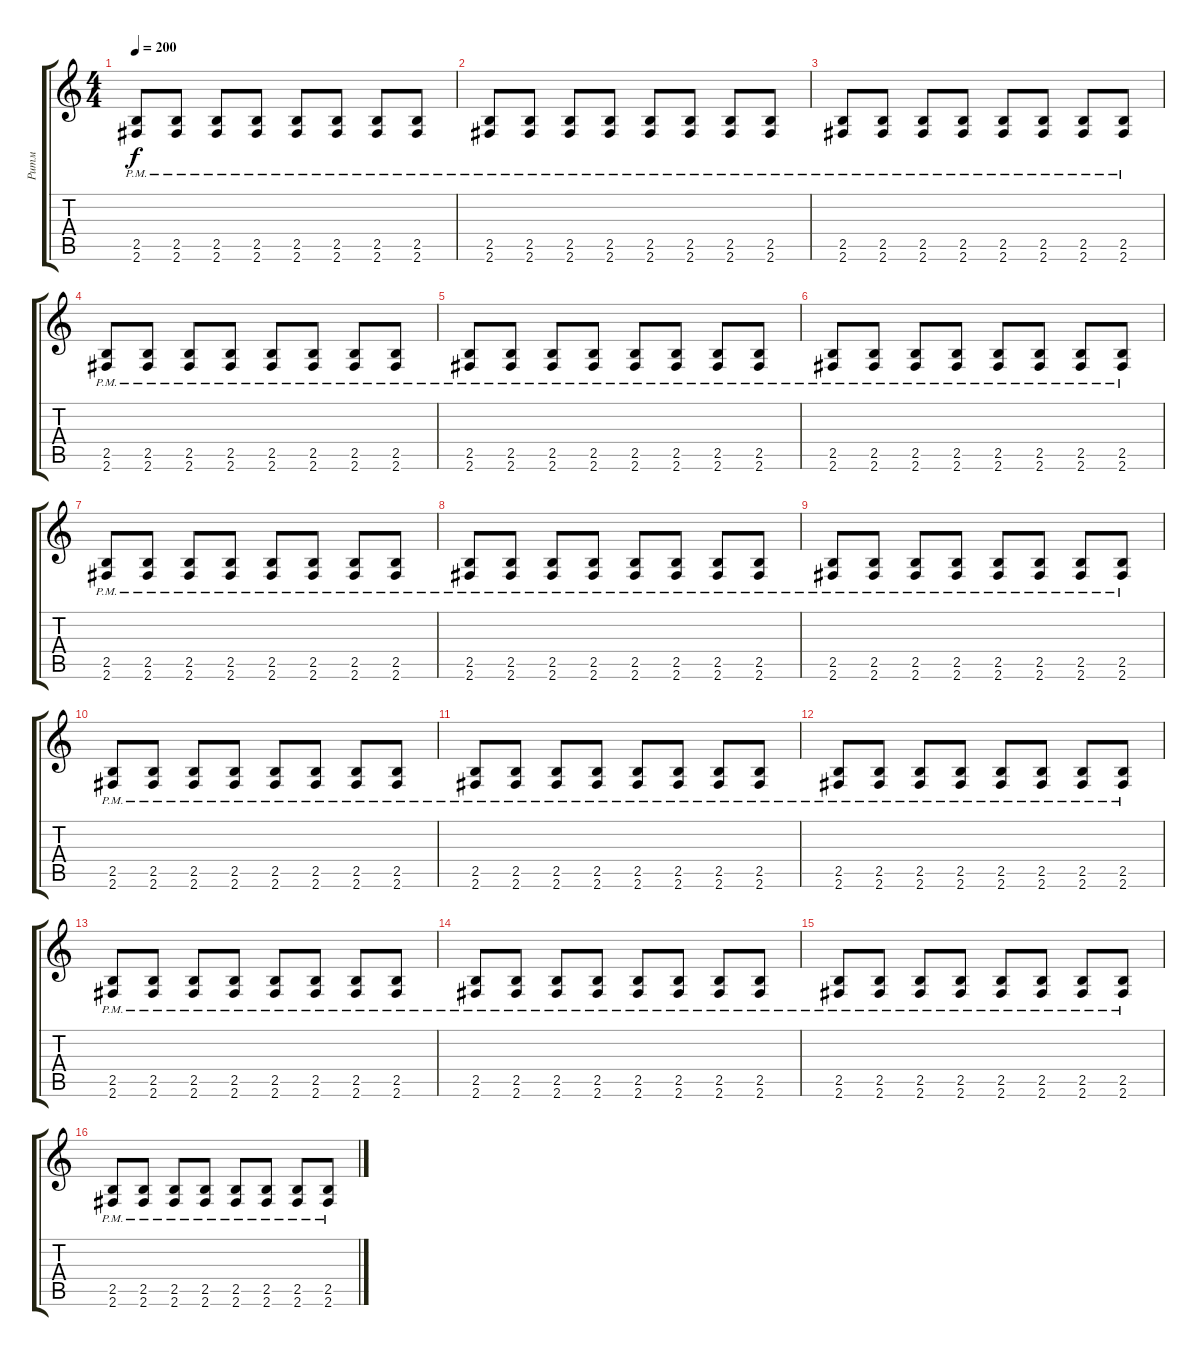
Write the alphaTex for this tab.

\track ("Ритм" "Ритм") {instrument distortionguitar}
\staff {score tabs}
\tuning (E4 B3 G3 D3 A2 E2) {hide}
\ts (4 4)
\tempo 200
\clef g2
\ks c
(2.5{pm} 2.6{pm}).8{dy f} (2.5{pm} 2.6{pm}).8 (2.5{pm} 2.6{pm}).8 (2.5{pm} 2.6{pm}).8 (2.5{pm} 2.6{pm}).8 (2.5{pm} 2.6{pm}).8 (2.5{pm} 2.6{pm}).8 (2.5{pm} 2.6{pm}).8 |
(2.5{pm} 2.6{pm}).8 (2.5{pm} 2.6{pm}).8 (2.5{pm} 2.6{pm}).8 (2.5{pm} 2.6{pm}).8 (2.5{pm} 2.6{pm}).8 (2.5{pm} 2.6{pm}).8 (2.5{pm} 2.6{pm}).8 (2.5{pm} 2.6{pm}).8 |
(2.5{pm} 2.6{pm}).8 (2.5{pm} 2.6{pm}).8 (2.5{pm} 2.6{pm}).8 (2.5{pm} 2.6{pm}).8 (2.5{pm} 2.6{pm}).8 (2.5{pm} 2.6{pm}).8 (2.5{pm} 2.6{pm}).8 (2.5{pm} 2.6{pm}).8 |
(2.5{pm} 2.6{pm}).8 (2.5{pm} 2.6{pm}).8 (2.5{pm} 2.6{pm}).8 (2.5{pm} 2.6{pm}).8 (2.5{pm} 2.6{pm}).8 (2.5{pm} 2.6{pm}).8 (2.5{pm} 2.6{pm}).8 (2.5{pm} 2.6{pm}).8 |
(2.5{pm} 2.6{pm}).8 (2.5{pm} 2.6{pm}).8 (2.5{pm} 2.6{pm}).8 (2.5{pm} 2.6{pm}).8 (2.5{pm} 2.6{pm}).8 (2.5{pm} 2.6{pm}).8 (2.5{pm} 2.6{pm}).8 (2.5{pm} 2.6{pm}).8 |
(2.5{pm} 2.6{pm}).8 (2.5{pm} 2.6{pm}).8 (2.5{pm} 2.6{pm}).8 (2.5{pm} 2.6{pm}).8 (2.5{pm} 2.6{pm}).8 (2.5{pm} 2.6{pm}).8 (2.5{pm} 2.6{pm}).8 (2.5{pm} 2.6{pm}).8 |
(2.5{pm} 2.6{pm}).8 (2.5{pm} 2.6{pm}).8 (2.5{pm} 2.6{pm}).8 (2.5{pm} 2.6{pm}).8 (2.5{pm} 2.6{pm}).8 (2.5{pm} 2.6{pm}).8 (2.5{pm} 2.6{pm}).8 (2.5{pm} 2.6{pm}).8 |
(2.5{pm} 2.6{pm}).8 (2.5{pm} 2.6{pm}).8 (2.5{pm} 2.6{pm}).8 (2.5{pm} 2.6{pm}).8 (2.5{pm} 2.6{pm}).8 (2.5{pm} 2.6{pm}).8 (2.5{pm} 2.6{pm}).8 (2.5{pm} 2.6{pm}).8 |
(2.5{pm} 2.6{pm}).8 (2.5{pm} 2.6{pm}).8 (2.5{pm} 2.6{pm}).8 (2.5{pm} 2.6{pm}).8 (2.5{pm} 2.6{pm}).8 (2.5{pm} 2.6{pm}).8 (2.5{pm} 2.6{pm}).8 (2.5{pm} 2.6{pm}).8 |
(2.5{pm} 2.6{pm}).8 (2.5{pm} 2.6{pm}).8 (2.5{pm} 2.6{pm}).8 (2.5{pm} 2.6{pm}).8 (2.5{pm} 2.6{pm}).8 (2.5{pm} 2.6{pm}).8 (2.5{pm} 2.6{pm}).8 (2.5{pm} 2.6{pm}).8 |
(2.5{pm} 2.6{pm}).8 (2.5{pm} 2.6{pm}).8 (2.5{pm} 2.6{pm}).8 (2.5{pm} 2.6{pm}).8 (2.5{pm} 2.6{pm}).8 (2.5{pm} 2.6{pm}).8 (2.5{pm} 2.6{pm}).8 (2.5{pm} 2.6{pm}).8 |
(2.5{pm} 2.6{pm}).8{volume 0} (2.5{pm} 2.6{pm}).8 (2.5{pm} 2.6{pm}).8 (2.5{pm} 2.6{pm}).8 (2.5{pm} 2.6{pm}).8 (2.5{pm} 2.6{pm}).8 (2.5{pm} 2.6{pm}).8 (2.5{pm} 2.6{pm}).8 |
(2.5{pm} 2.6{pm}).8 (2.5{pm} 2.6{pm}).8 (2.5{pm} 2.6{pm}).8 (2.5{pm} 2.6{pm}).8 (2.5{pm} 2.6{pm}).8 (2.5{pm} 2.6{pm}).8 (2.5{pm} 2.6{pm}).8 (2.5{pm} 2.6{pm}).8 |
(2.5{pm} 2.6{pm}).8 (2.5{pm} 2.6{pm}).8 (2.5{pm} 2.6{pm}).8 (2.5{pm} 2.6{pm}).8 (2.5{pm} 2.6{pm}).8 (2.5{pm} 2.6{pm}).8 (2.5{pm} 2.6{pm}).8 (2.5{pm} 2.6{pm}).8 |
(2.5{pm} 2.6{pm}).8 (2.5{pm} 2.6{pm}).8 (2.5{pm} 2.6{pm}).8 (2.5{pm} 2.6{pm}).8 (2.5{pm} 2.6{pm}).8 (2.5{pm} 2.6{pm}).8 (2.5{pm} 2.6{pm}).8 (2.5{pm} 2.6{pm}).8 |
(2.5{pm} 2.6{pm}).8 (2.5{pm} 2.6{pm}).8 (2.5{pm} 2.6{pm}).8 (2.5{pm} 2.6{pm}).8 (2.5{pm} 2.6{pm}).8 (2.5{pm} 2.6{pm}).8 (2.5{pm} 2.6{pm}).8 (2.5{pm} 2.6{pm}).8
